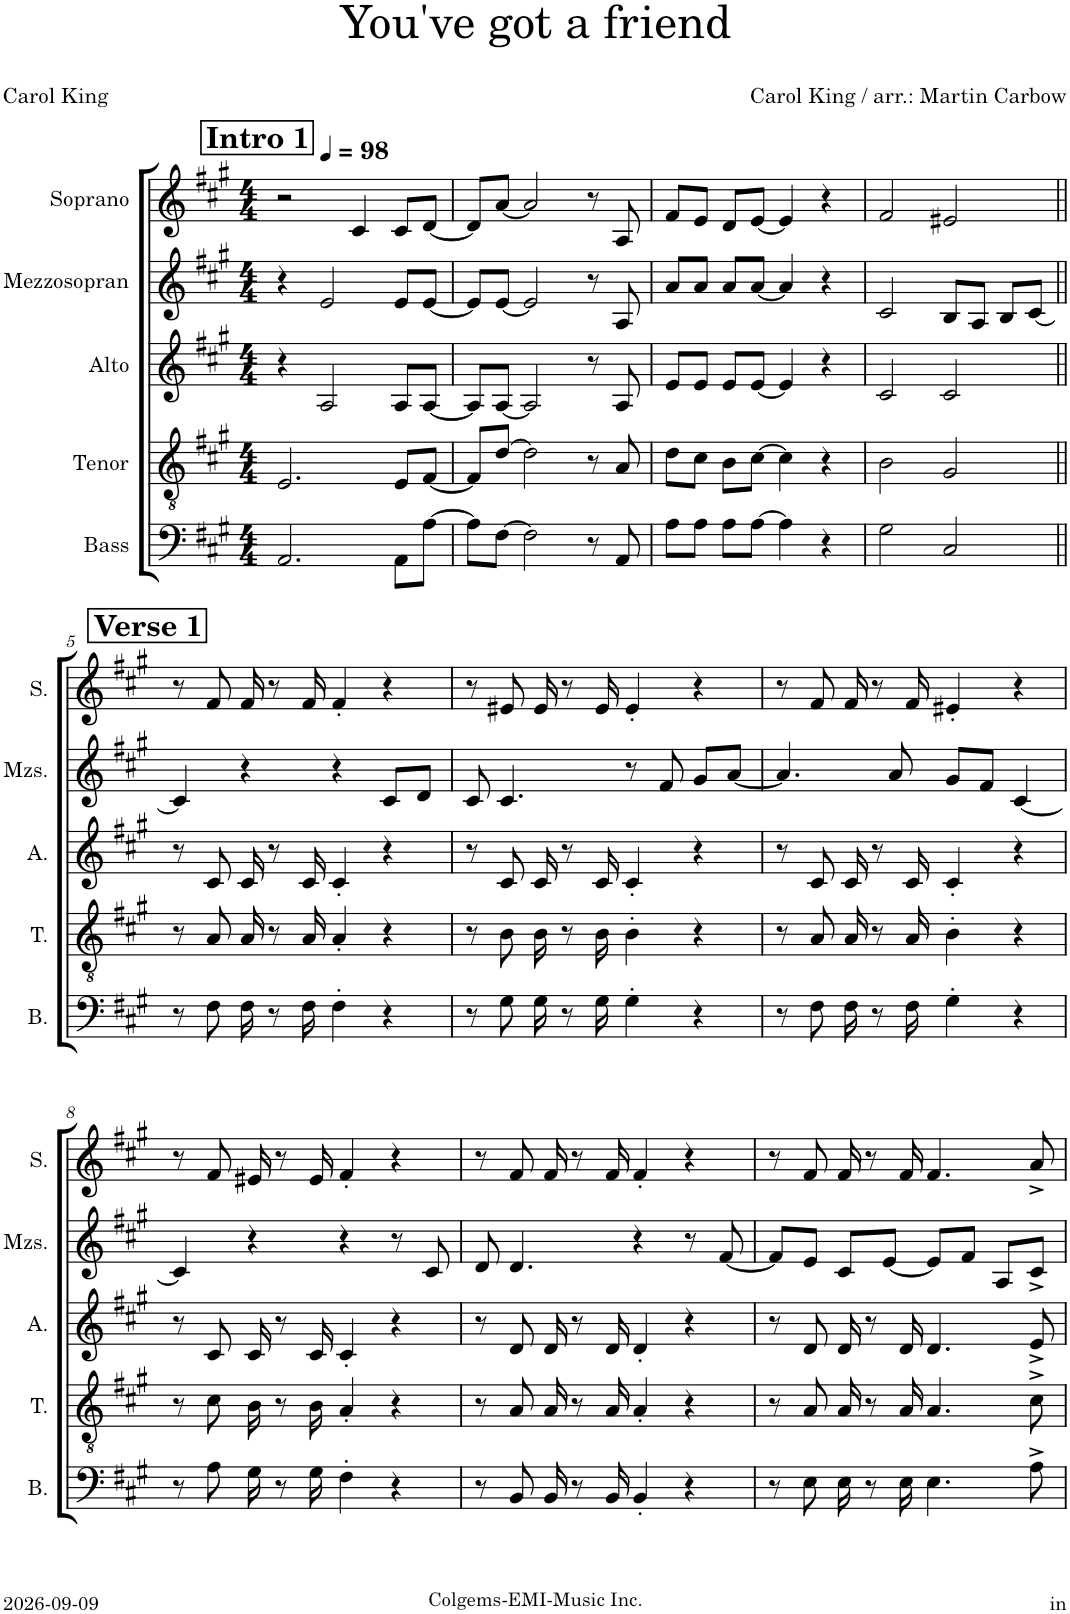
**kern	**kern	**kern	**kern	**kern
*part5	*part4	*part3	*part2	*part1
*staff5	*staff4	*staff3	*staff2	*staff1
*I"Bass	*I"Tenor	*I"Alto	*I"Mezzosopran	*I"Soprano
*I'B.	*I'T.	*I'A.	*I'Mzs.	*I'S.
*clefF4	*clefGv2	*clefG2	*clefG2	*clefG2
*k[f#c#g#]	*k[f#c#g#]	*k[f#c#g#]	*k[f#c#g#]	*k[f#c#g#]
*M4/4	*M4/4	*M4/4	*M4/4	*M4/4
*MM98	*MM98	*MM98	*MM98	*MM98
!!LO:REH:place=s1:a:B:cj:fs=14:t=Intro 1
=1	=1	=1	=1	=1
2.AA/	2.E/	4r	4r	2r
.	.	2A/	2e/	.
.	.	.	.	4c#/
8AA\L	8E/L	8A/L	8e/L	8c#/L
[8A\J	[8F#/J	[8A/J	[8e/J	[8d/J
=2	=2	=2	=2	=2
8A\L]	8F#/L]	8A/L]	8e/L]	8d/L]
[8F#\J	[8d/J	[8A/J	[8e/J	[8a/J
2F#\]	2d\]	2A/]	2e/]	2a/]
8r	8r	8r	8r	8r
8AA/	8A/	8A/	8A/	8A/
=3	=3	=3	=3	=3
8A\L	8d\L	8e/L	8a/L	8f#/L
8A\J	8c#\J	8e/J	8a/J	8e/J
8A\L	8B\L	8e/L	8a/L	8d/L
[8A\J	[8c#\J	[8e/J	[8a/J	[8e/J
4A\]	4c#\]	4e/]	4a/]	4e/]
4r	4r	4r	4r	4r
=4	=4	=4	=4	=4
2G#\	2B\	2c#/	2c#/	2f#/
2C#/	2G#/	2c#/	8B/L	2e#X/
.	.	.	8A/J	.
.	.	.	8B/L	.
.	.	.	[8c#/J	.
!!LO:LB:g=z
!!LO:REH:place=s1:a:B:cj:fs=14:t=Verse 1
=5||	=5||	=5||	=5||	=5||
8r	8r	8r	4c#/]	8r
8F#\	8A/	8c#/	.	8f#/
16F#\	16A/	16c#/	4r	16f#/
8r	8r	8r	.	8r
16F#\	16A/	16c#/	.	16f#/
4F#'\	4A'/	4c#'/	4r	4f#'/
4r	4r	4r	8c#/L	4r
.	.	.	8d/J	.
=6	=6	=6	=6	=6
8r	8r	8r	8c#/	8r
8G#\	8B\	8c#/	4.c#/	8e#X/
16G#\	16B\	16c#/	.	16e#/
8r	8r	8r	.	8r
16G#\	16B\	16c#/	.	16e#/
4G#'\	4B'\	4c#'/	8r	4e#'/
.	.	.	8f#/	.
4r	4r	4r	8g#/L	4r
.	.	.	[8a/J	.
=7	=7	=7	=7	=7
8r	8r	8r	4.a/]	8r
8F#\	8A/	8c#/	.	8f#/
16F#\	16A/	16c#/	.	16f#/
8r	8r	8r	.	8r
.	.	.	8a/	.
16F#\	16A/	16c#/	.	16f#/
4G#'\	4B'\	4c#'/	8g#/L	4e#X'/
.	.	.	8f#/J	.
4r	4r	4r	[4c#/	4r
!!LO:LB:g=z
=8	=8	=8	=8	=8
8r	8r	8r	4c#/]	8r
8A\	8c#\	8c#/	.	8f#/
16G#\	16B\	16c#/	4r	16e#X/
8r	8r	8r	.	8r
16G#\	16B\	16c#/	.	16e#/
4F#'\	4A'/	4c#'/	4r	4f#'/
4r	4r	4r	8r	4r
.	.	.	8c#/	.
=9	=9	=9	=9	=9
8r	8r	8r	8d/	8r
8BB/	8A/	8d/	4.d/	8f#/
16BB/	16A/	16d/	.	16f#/
8r	8r	8r	.	8r
16BB/	16A/	16d/	.	16f#/
4BB'/	4A'/	4d'/	4r	4f#'/
4r	4r	4r	8r	4r
.	.	.	[8f#/	.
=10	=10	=10	=10	=10
8r	8r	8r	8f#/L]	8r
8E\	8A/	8d/	8e/J	8f#/
16E\	16A/	16d/	8c#/L	16f#/
8r	8r	8r	.	8r
.	.	.	[8e/J	.
16E\	16A/	16d/	.	16f#/
4.E\	4.A/	4.d/	8e/L]	4.f#/
.	.	.	8f#/J	.
.	.	.	8A/L	.
8A^\	8c#^\	8e^/	8c#^/J	8a^/
=	=	=	=	=
*-	*-	*-	*-	*-
